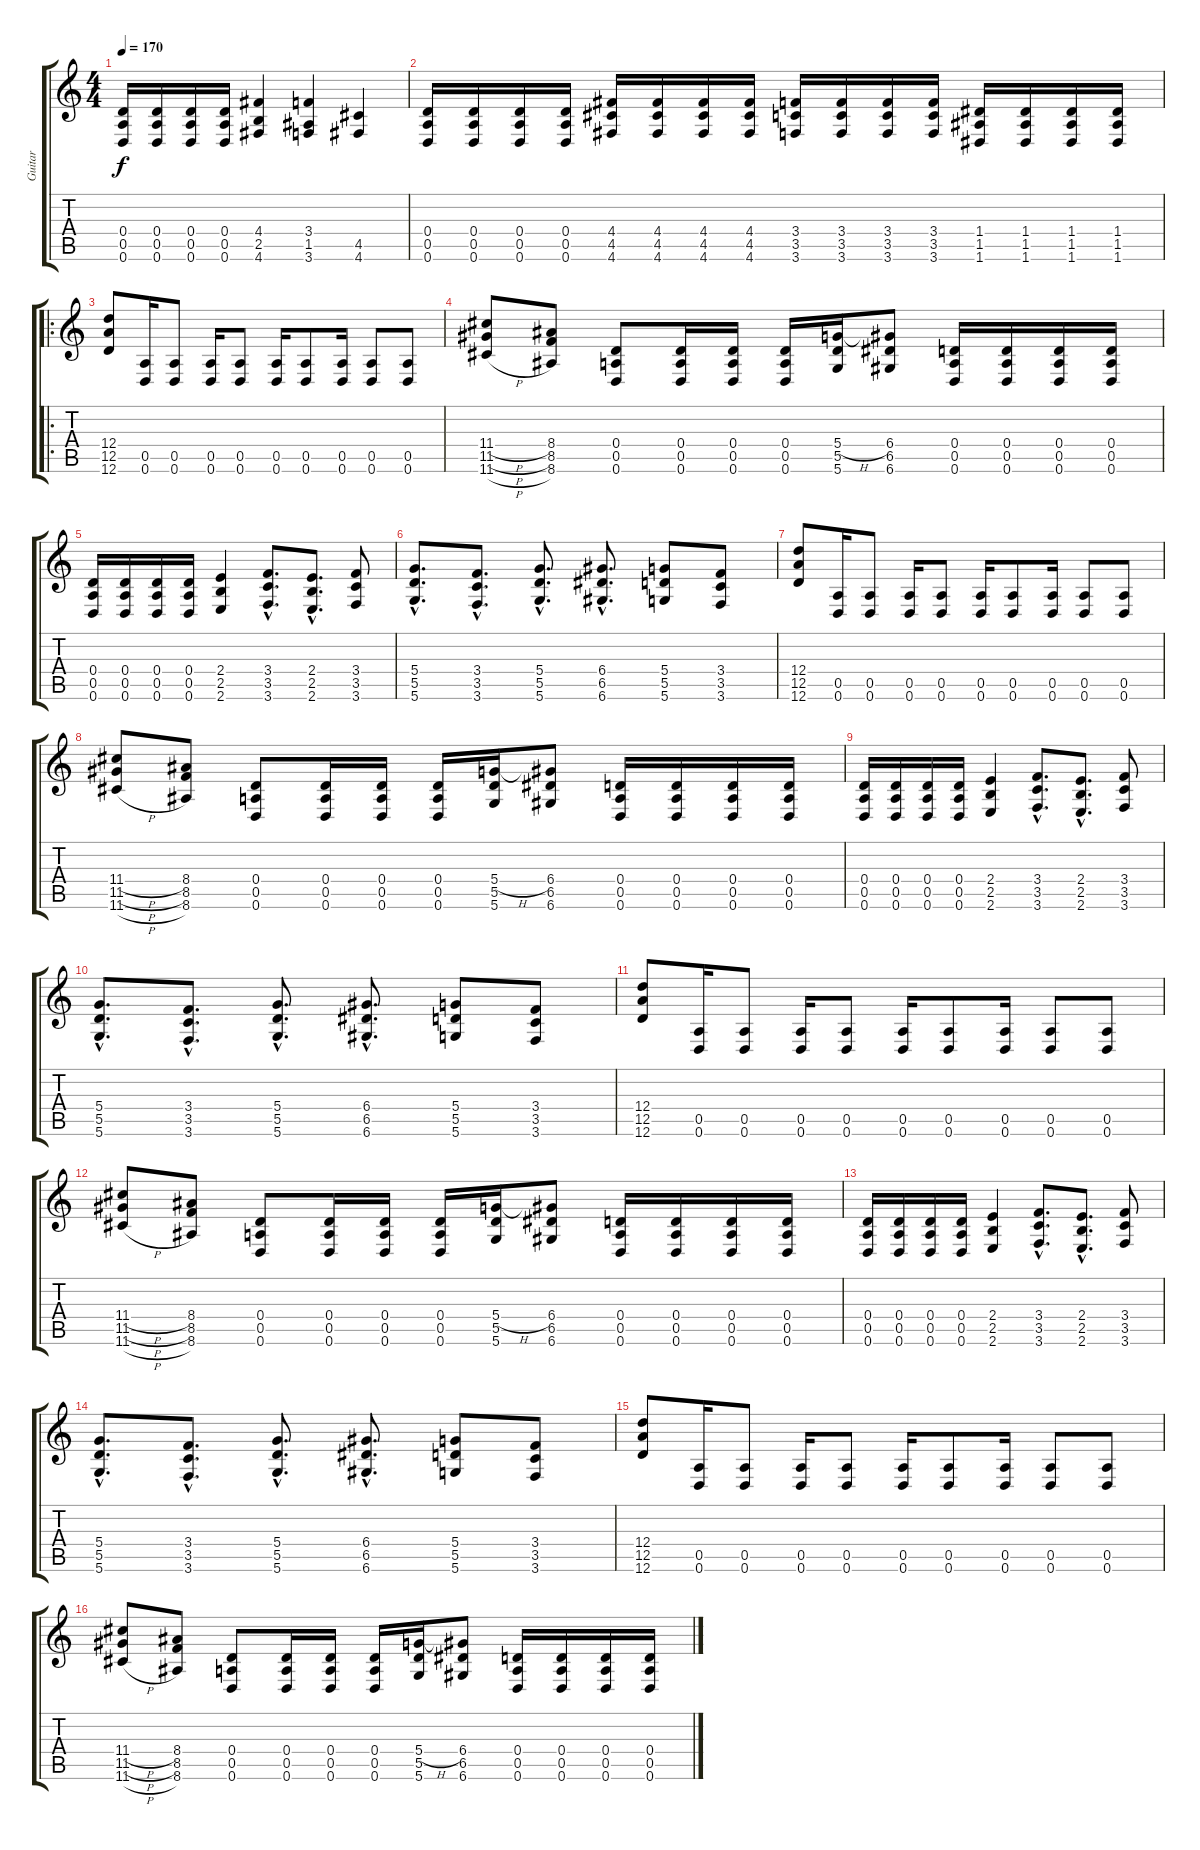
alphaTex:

\track ("Guitar" "Guitar") {instrument distortionguitar}
\staff {score tabs}
\tuning (E4 B3 G3 D3 A2 D2) {hide}
\ts (4 4)
\tempo 170
\clef g2
\ks c
(0.4 0.5 0.6).16{dy f} (0.4 0.5 0.6).16 (0.4 0.5 0.6).16 (0.4 0.5 0.6).16 (4.4 2.5 4.6).4 (3.4 1.5 3.6).4 (4.5 4.6).4 |
(0.4 0.5 0.6).16 (0.4 0.5 0.6).16 (0.4 0.5 0.6).16 (0.4 0.5 0.6).16 (4.4 4.5 4.6).16 (4.4 4.5 4.6).16 (4.4 4.5 4.6).16 (4.4 4.5 4.6).16 (3.4 3.5 3.6).16 (3.4 3.5 3.6).16 (3.4 3.5 3.6).16 (3.4 3.5 3.6).16 (1.4 1.5 1.6).16 (1.4 1.5 1.6).16 (1.4 1.5 1.6).16 (1.4 1.5 1.6).16 |
\ro
(12.4 12.5 12.6).8 (0.5 0.6).16 (0.5 0.6).8 (0.5 0.6).16 (0.5 0.6).8 (0.5 0.6).16 (0.5 0.6).8 (0.5 0.6).16 (0.5 0.6).8 (0.5 0.6).8 |
(11.4{h} 11.5{h} 11.6{h}).8 (8.4 8.5 8.6).8 (0.4 0.5 0.6).8 (0.4 0.5 0.6).16 (0.4 0.5 0.6).16 (0.4 0.5 0.6).16 (5.4{h} 5.5 5.6).16 (6.4 6.5 6.6).8 (0.4 0.5 0.6).16 (0.4 0.5 0.6).16 (0.4 0.5 0.6).16 (0.4 0.5 0.6).16 |
(0.4 0.5 0.6).16 (0.4 0.5 0.6).16 (0.4 0.5 0.6).16 (0.4 0.5 0.6).16 (2.4 2.5 2.6).4 (3.4{hac} 3.5{hac} 3.6{hac}).8{d} (2.4{hac} 2.5{hac} 2.6{hac}).8{d} (3.4 3.5 3.6).8 |
(5.4{hac} 5.5{hac} 5.6{hac}).8{d} (3.4{hac} 3.5{hac} 3.6{hac}).8{d} (5.4{hac} 5.5{hac} 5.6{hac}).8{d} (6.4{hac} 6.5{hac} 6.6{hac}).8{d} (5.4 5.5 5.6).8 (3.4 3.5 3.6).8 |
(12.4 12.5 12.6).8 (0.5 0.6).16 (0.5 0.6).8 (0.5 0.6).16 (0.5 0.6).8 (0.5 0.6).16 (0.5 0.6).8 (0.5 0.6).16 (0.5 0.6).8 (0.5 0.6).8 |
(11.4{h} 11.5{h} 11.6{h}).8 (8.4 8.5 8.6).8 (0.4 0.5 0.6).8 (0.4 0.5 0.6).16 (0.4 0.5 0.6).16 (0.4 0.5 0.6).16 (5.4{h} 5.5 5.6).16 (6.4 6.5 6.6).8 (0.4 0.5 0.6).16 (0.4 0.5 0.6).16 (0.4 0.5 0.6).16 (0.4 0.5 0.6).16 |
(0.4 0.5 0.6).16 (0.4 0.5 0.6).16 (0.4 0.5 0.6).16 (0.4 0.5 0.6).16 (2.4 2.5 2.6).4 (3.4{hac} 3.5{hac} 3.6{hac}).8{d} (2.4{hac} 2.5{hac} 2.6{hac}).8{d} (3.4 3.5 3.6).8 |
(5.4{hac} 5.5{hac} 5.6{hac}).8{d} (3.4{hac} 3.5{hac} 3.6{hac}).8{d} (5.4{hac} 5.5{hac} 5.6{hac}).8{d} (6.4{hac} 6.5{hac} 6.6{hac}).8{d} (5.4 5.5 5.6).8 (3.4 3.5 3.6).8 |
(12.4 12.5 12.6).8 (0.5 0.6).16 (0.5 0.6).8 (0.5 0.6).16 (0.5 0.6).8 (0.5 0.6).16 (0.5 0.6).8 (0.5 0.6).16 (0.5 0.6).8 (0.5 0.6).8 |
(11.4{h} 11.5{h} 11.6{h}).8 (8.4 8.5 8.6).8 (0.4 0.5 0.6).8 (0.4 0.5 0.6).16 (0.4 0.5 0.6).16 (0.4 0.5 0.6).16 (5.4{h} 5.5 5.6).16 (6.4 6.5 6.6).8 (0.4 0.5 0.6).16 (0.4 0.5 0.6).16 (0.4 0.5 0.6).16 (0.4 0.5 0.6).16 |
(0.4 0.5 0.6).16 (0.4 0.5 0.6).16 (0.4 0.5 0.6).16 (0.4 0.5 0.6).16 (2.4 2.5 2.6).4 (3.4{hac} 3.5{hac} 3.6{hac}).8{d} (2.4{hac} 2.5{hac} 2.6{hac}).8{d} (3.4 3.5 3.6).8 |
(5.4{hac} 5.5{hac} 5.6{hac}).8{d} (3.4{hac} 3.5{hac} 3.6{hac}).8{d} (5.4{hac} 5.5{hac} 5.6{hac}).8{d} (6.4{hac} 6.5{hac} 6.6{hac}).8{d} (5.4 5.5 5.6).8 (3.4 3.5 3.6).8 |
(12.4 12.5 12.6).8 (0.5 0.6).16 (0.5 0.6).8 (0.5 0.6).16 (0.5 0.6).8 (0.5 0.6).16 (0.5 0.6).8 (0.5 0.6).16 (0.5 0.6).8 (0.5 0.6).8 |
(11.4{h} 11.5{h} 11.6{h}).8 (8.4 8.5 8.6).8 (0.4 0.5 0.6).8 (0.4 0.5 0.6).16 (0.4 0.5 0.6).16 (0.4 0.5 0.6).16 (5.4{h} 5.5 5.6).16 (6.4 6.5 6.6).8 (0.4 0.5 0.6).16 (0.4 0.5 0.6).16 (0.4 0.5 0.6).16 (0.4 0.5 0.6).16
